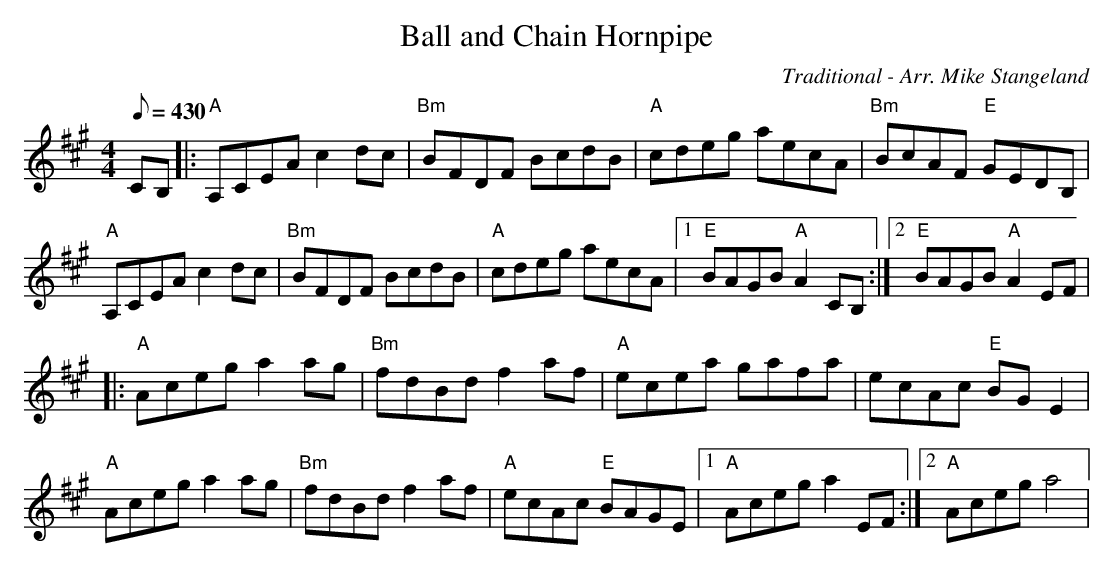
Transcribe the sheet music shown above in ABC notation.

X:1
T:Ball and Chain Hornpipe
C:Traditional - Arr. Mike Stangeland
M:4/4
L:1/8
Q:1/8=430
K:A
CB,|:"A"A,CEAc2dc|"Bm"BFDF BcdB|"A"cdeg aecA|"Bm"BcAF "E"GEDB,|
"A"A,CEA c2dc|"Bm"BFDF BcdB|"A"cdeg aecA|1"E"BAGB "A"A2CB,:|2"E"BAGB "A"A2EF|
|:"A"Aceg a2ag|"Bm"fdBd f2af|"A"ecea gafa|ecAc "E"BGE2|
"A"Acega2ag|"Bm"fdBdf2af|"A"ecAc "E"BAGE|1"A"Acega2EF:|2"A"Acega4|
